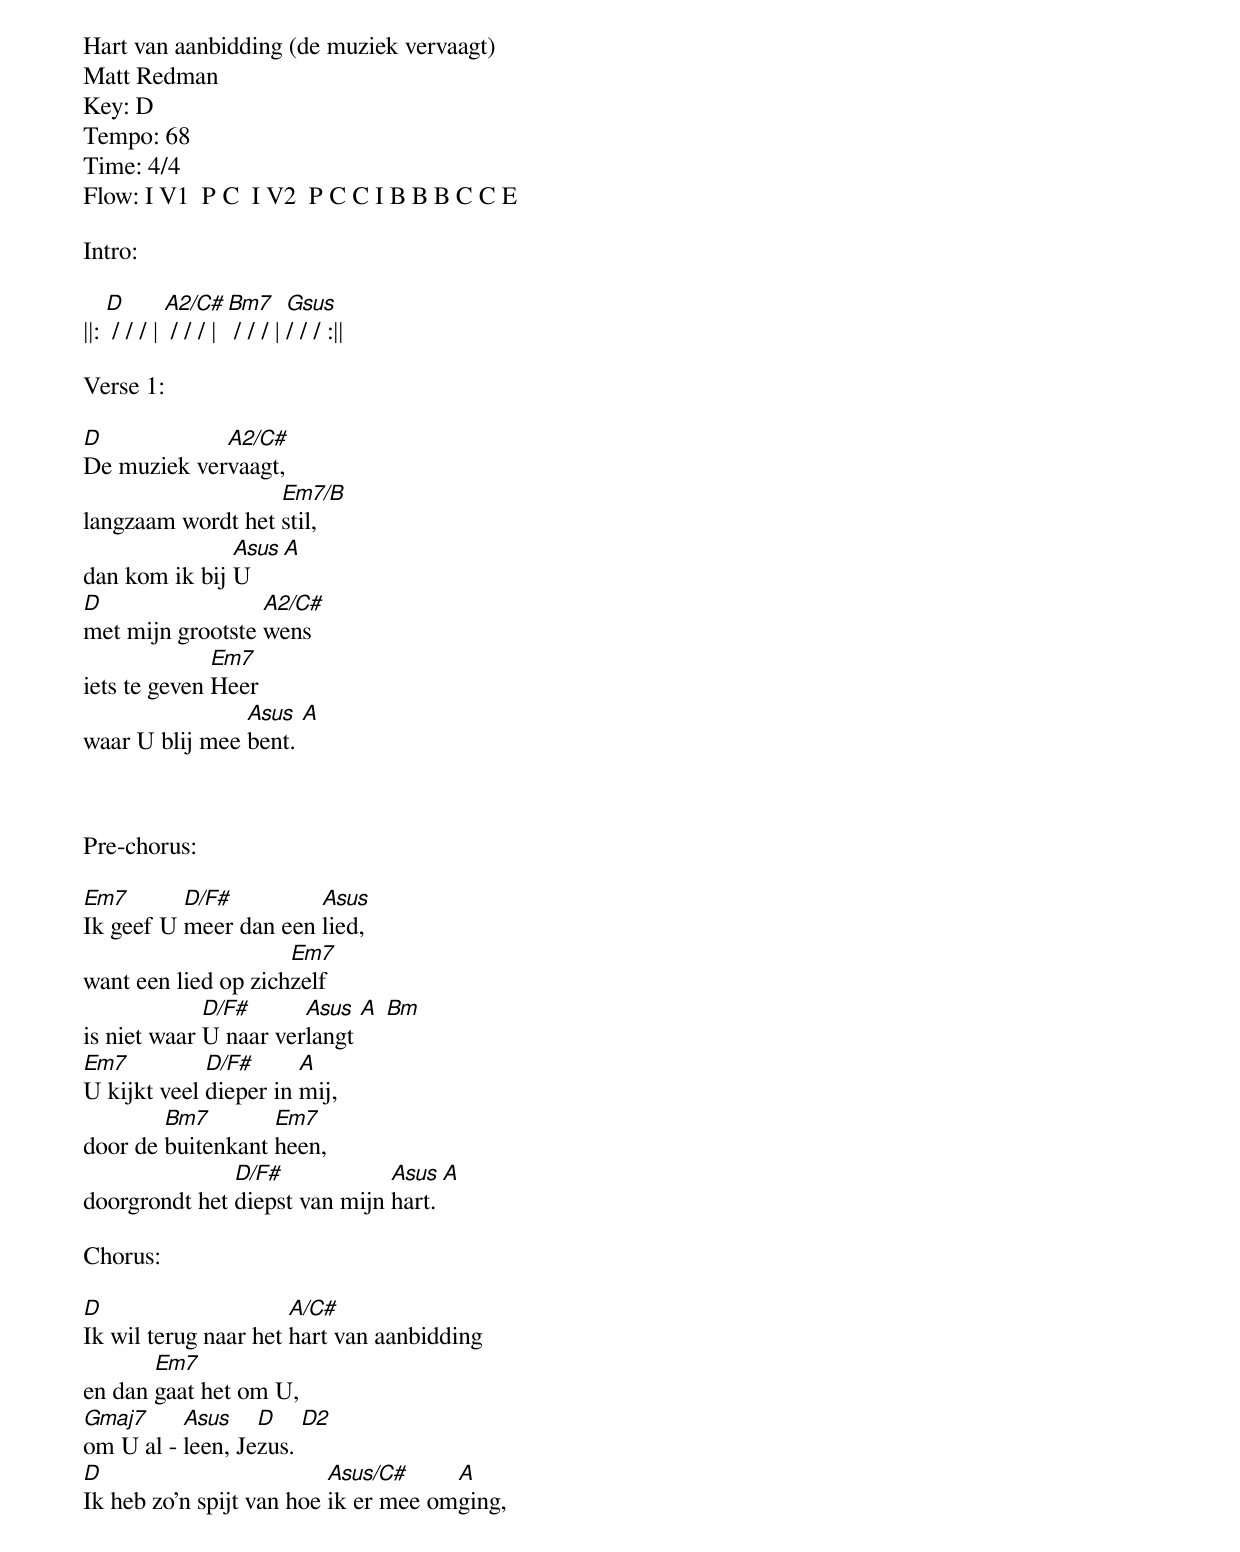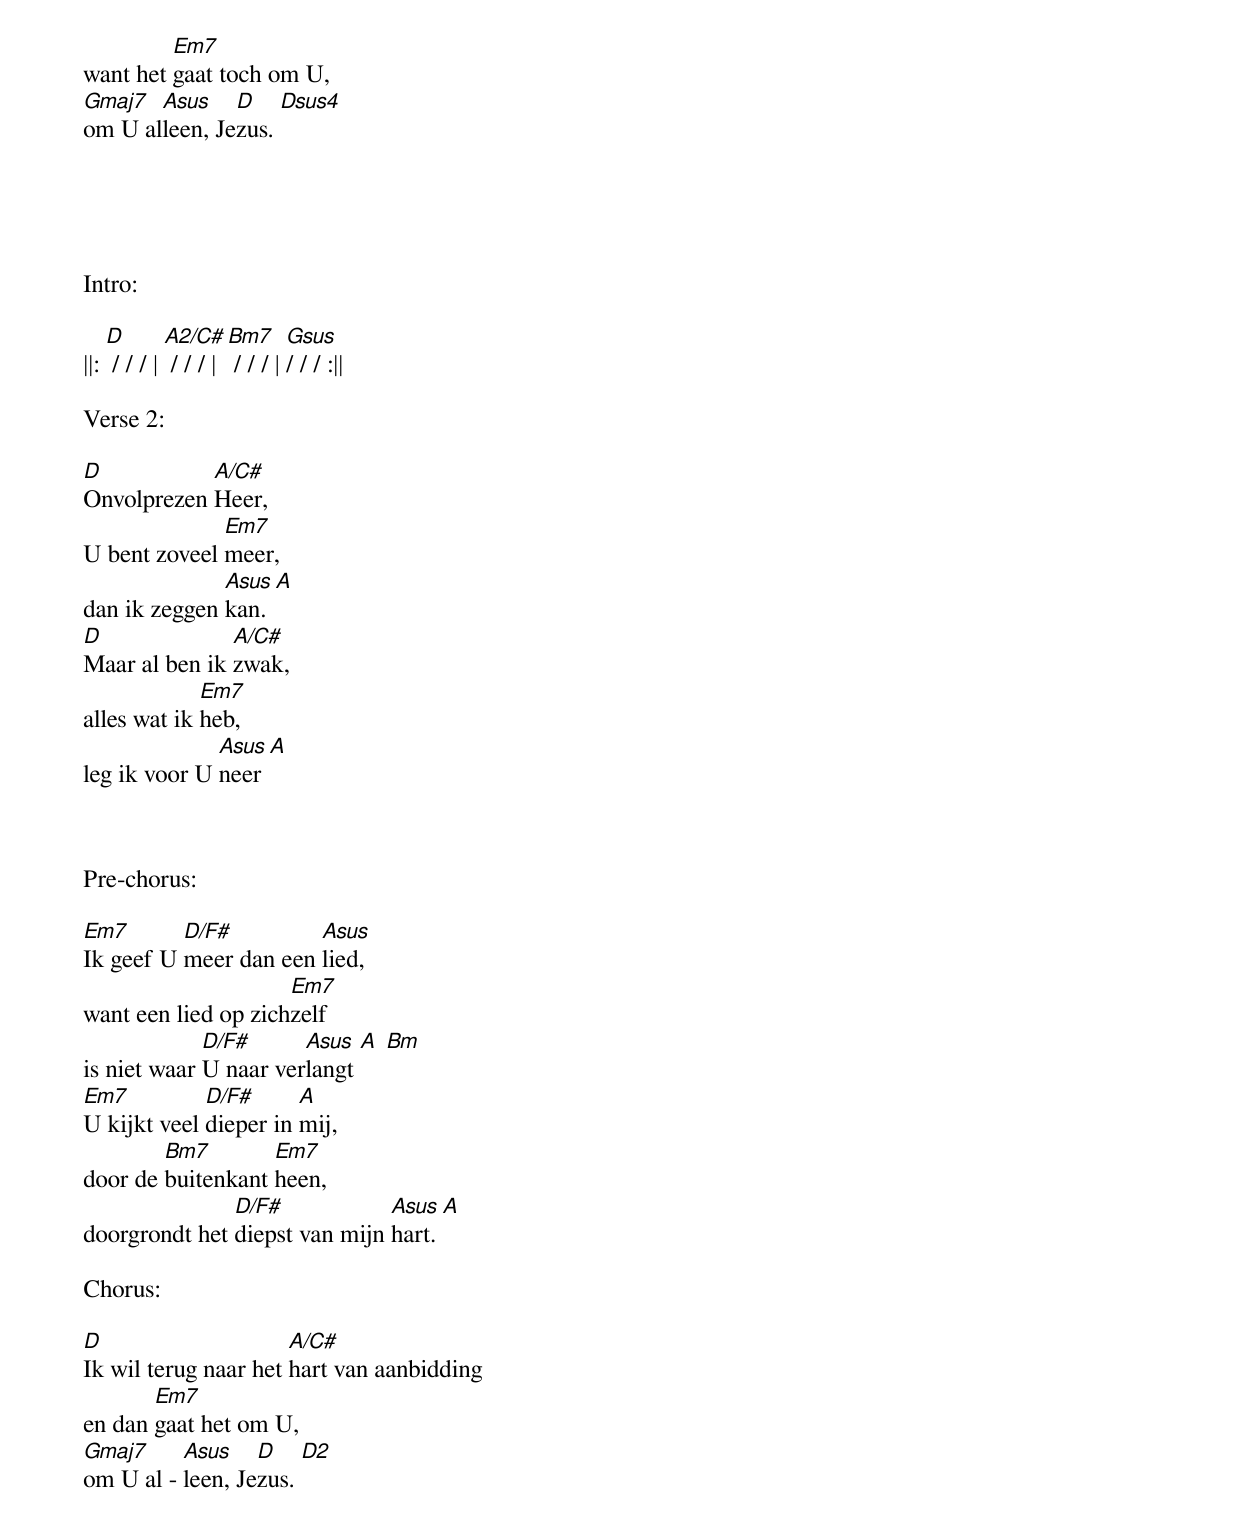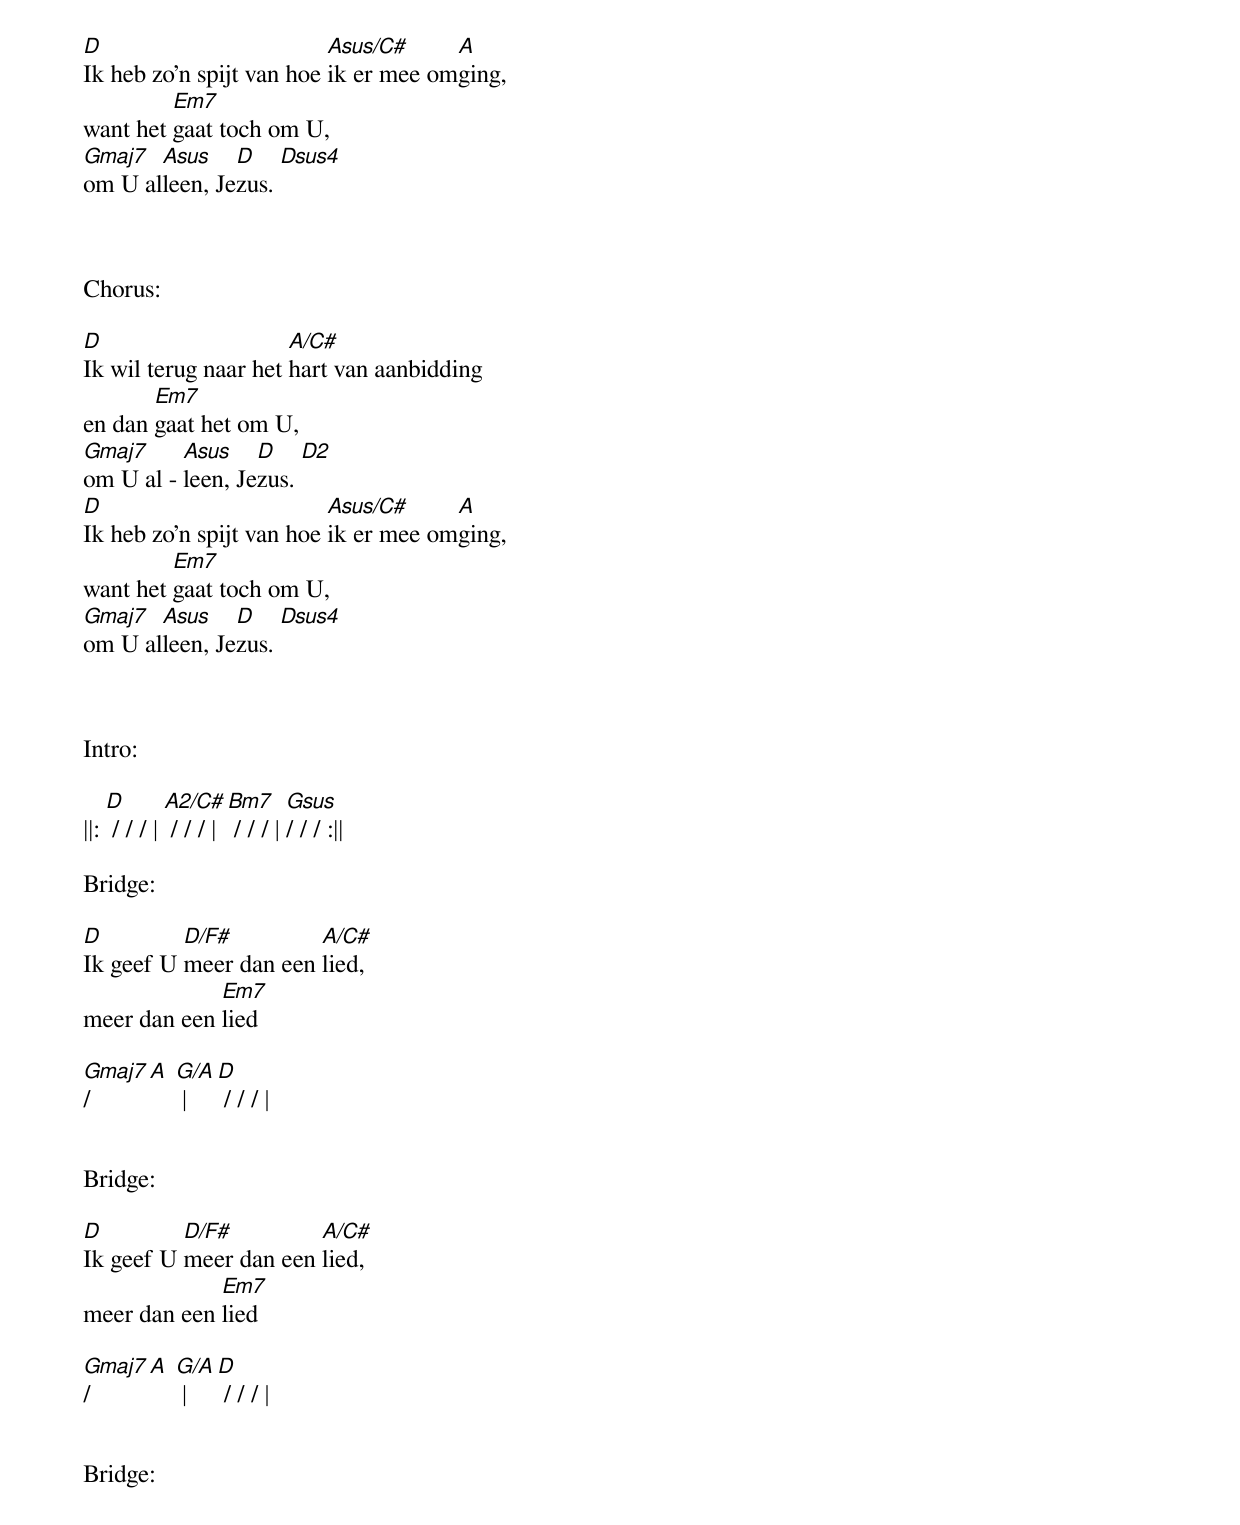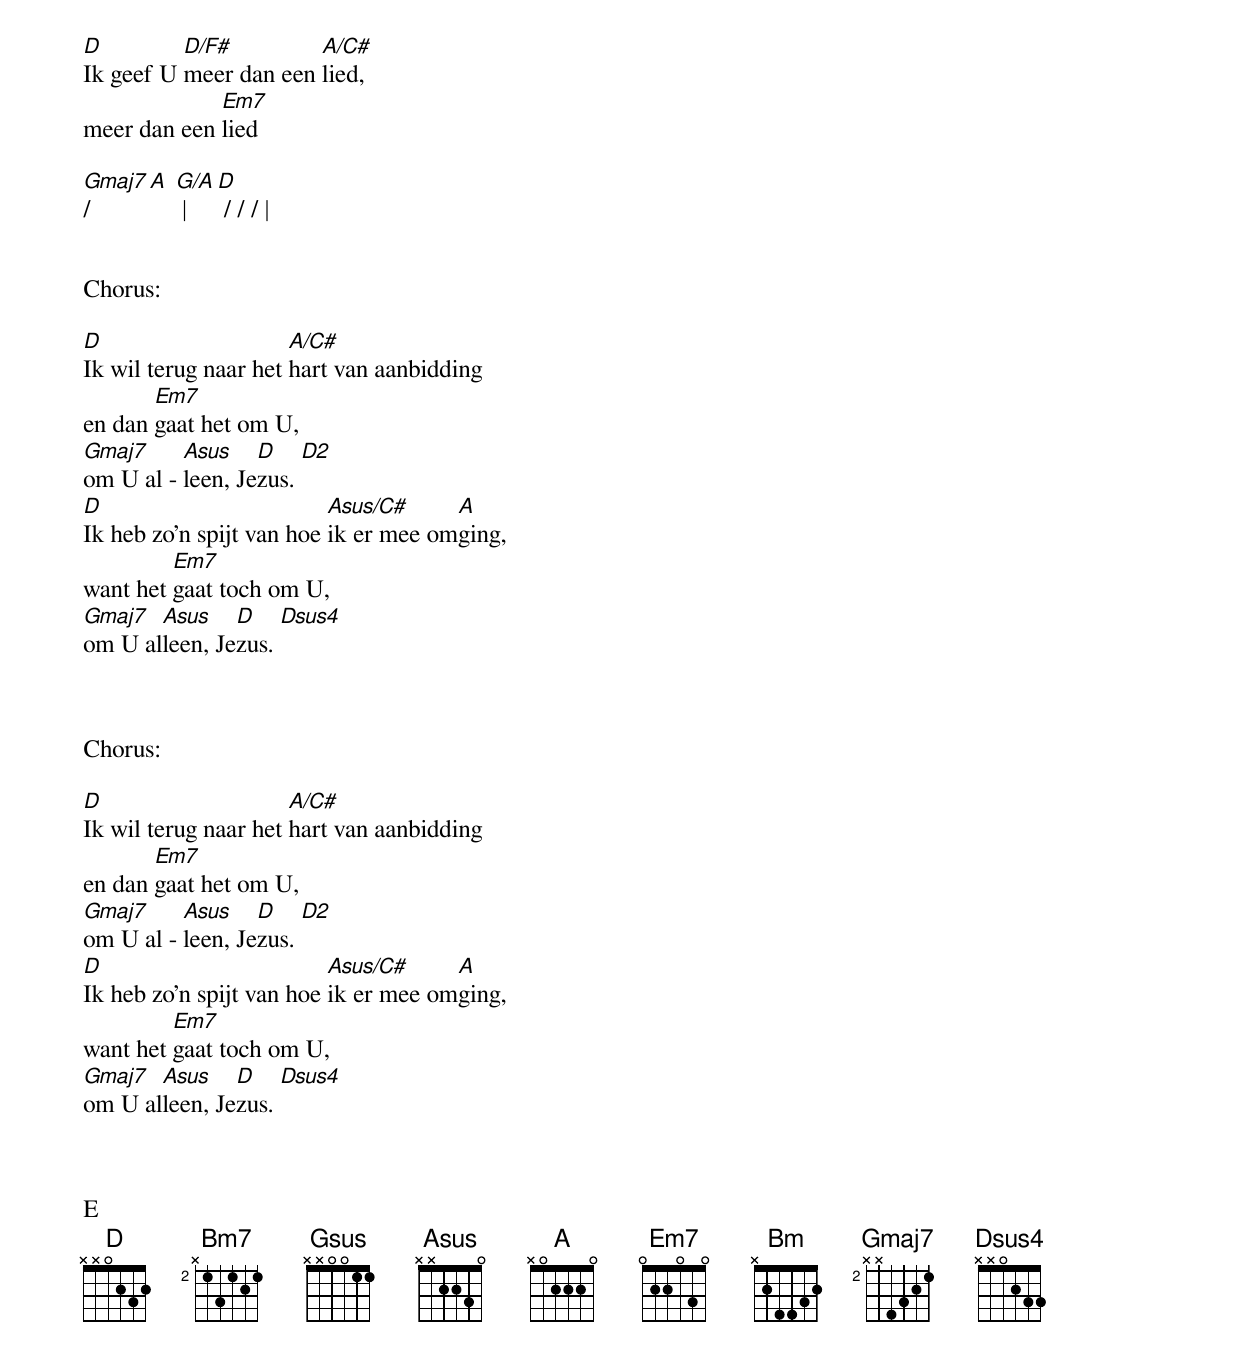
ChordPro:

Hart van aanbidding (de muziek vervaagt)
Matt Redman
Key: D
Tempo: 68
Time: 4/4
Flow: I V1  P C  I V2  P C C I B B B C C E

Intro:

||: [D] / / / | [A2/C#] / / / | [Bm7] / / / | [Gsus]/ / / :||

Verse 1:

[D]De muziek ver[A2/C#]vaagt,
langzaam wordt het [Em7/B]stil,
dan kom ik bij [Asus]U [A]
[D]met mijn grootste [A2/C#]wens
iets te geven [Em7]Heer
waar U blij mee [Asus]bent. [A]



Pre-chorus:

[Em7]Ik geef U [D/F#]meer dan een [Asus]lied,
want een lied op zich[Em7]zelf
is niet waar [D/F#]U naar ver[Asus]langt [A] [Bm]
[Em7]U kijkt veel [D/F#]dieper in [A]mij,
door de [Bm7]buitenkant [Em7]heen,
doorgrondt het [D/F#]diepst van mijn [Asus]hart. [A]

Chorus:

[D]Ik wil terug naar het [A/C#]hart van aanbidding
en dan [Em7]gaat het om U,
[Gmaj7]om U al - [Asus]leen, Je[D]zus. [D2]
[D]Ik heb zo’n spijt van hoe [Asus/C#]ik er mee om[A]ging,
want het [Em7]gaat toch om U,
[Gmaj7]om U al[Asus]leen, Je[D]zus. [Dsus4]





Intro:

||: [D] / / / | [A2/C#] / / / | [Bm7] / / / | [Gsus]/ / / :||

Verse 2:

[D]Onvolprezen [A/C#]Heer,
U bent zoveel [Em7]meer,
dan ik zeggen [Asus]kan.[A]
[D]Maar al ben ik [A/C#]zwak,
alles wat ik [Em7]heb,
leg ik voor U [Asus]neer [A]



Pre-chorus:

[Em7]Ik geef U [D/F#]meer dan een [Asus]lied,
want een lied op zich[Em7]zelf
is niet waar [D/F#]U naar ver[Asus]langt [A] [Bm]
[Em7]U kijkt veel [D/F#]dieper in [A]mij,
door de [Bm7]buitenkant [Em7]heen,
doorgrondt het [D/F#]diepst van mijn [Asus]hart. [A]

Chorus:

[D]Ik wil terug naar het [A/C#]hart van aanbidding
en dan [Em7]gaat het om U,
[Gmaj7]om U al - [Asus]leen, Je[D]zus. [D2]
[D]Ik heb zo’n spijt van hoe [Asus/C#]ik er mee om[A]ging,
want het [Em7]gaat toch om U,
[Gmaj7]om U al[Asus]leen, Je[D]zus. [Dsus4]



Chorus:

[D]Ik wil terug naar het [A/C#]hart van aanbidding
en dan [Em7]gaat het om U,
[Gmaj7]om U al - [Asus]leen, Je[D]zus. [D2]
[D]Ik heb zo’n spijt van hoe [Asus/C#]ik er mee om[A]ging,
want het [Em7]gaat toch om U,
[Gmaj7]om U al[Asus]leen, Je[D]zus. [Dsus4]



Intro:

||: [D] / / / | [A2/C#] / / / | [Bm7] / / / | [Gsus]/ / / :||

Bridge:

[D]Ik geef U [D/F#]meer dan een [A/C#]lied,
meer dan een [Em7]lied

[Gmaj7]/ [A] [G/A] | [D] / / / |


Bridge:

[D]Ik geef U [D/F#]meer dan een [A/C#]lied,
meer dan een [Em7]lied

[Gmaj7]/ [A] [G/A] | [D] / / / |


Bridge:

[D]Ik geef U [D/F#]meer dan een [A/C#]lied,
meer dan een [Em7]lied

[Gmaj7]/ [A] [G/A] | [D] / / / |


Chorus:

[D]Ik wil terug naar het [A/C#]hart van aanbidding
en dan [Em7]gaat het om U,
[Gmaj7]om U al - [Asus]leen, Je[D]zus. [D2]
[D]Ik heb zo’n spijt van hoe [Asus/C#]ik er mee om[A]ging,
want het [Em7]gaat toch om U,
[Gmaj7]om U al[Asus]leen, Je[D]zus. [Dsus4]



Chorus:

[D]Ik wil terug naar het [A/C#]hart van aanbidding
en dan [Em7]gaat het om U,
[Gmaj7]om U al - [Asus]leen, Je[D]zus. [D2]
[D]Ik heb zo’n spijt van hoe [Asus/C#]ik er mee om[A]ging,
want het [Em7]gaat toch om U,
[Gmaj7]om U al[Asus]leen, Je[D]zus. [Dsus4]



E
